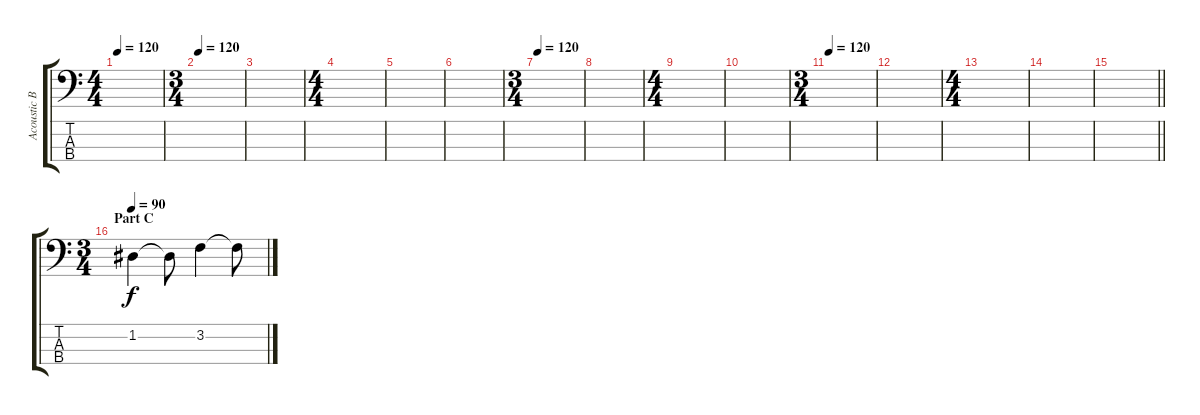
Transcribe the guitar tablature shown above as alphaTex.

\track ("Acoustic Bass -  Ken Wild" "Acoustic B") {instrument acousticbass}
\staff {score tabs}
\tuning (G2 D2 A1 E1) {hide}
\ts (4 4)
\tempo 120
\clef f4
\ks c
|
\ts (3 4)
\tempo 120
|
|
\ts (4 4)
|
|
|
\ts (3 4)
\tempo 120
|
|
\ts (4 4)
|
|
\ts (3 4)
\tempo 120
|
|
\ts (4 4)
|
|
\barLineRight lightlight
|
\ts (3 4)
\section ("" "Part C")
\tempo 90
1.2.4 1.2{t}.8 3.2.4 3.2{t}.8
